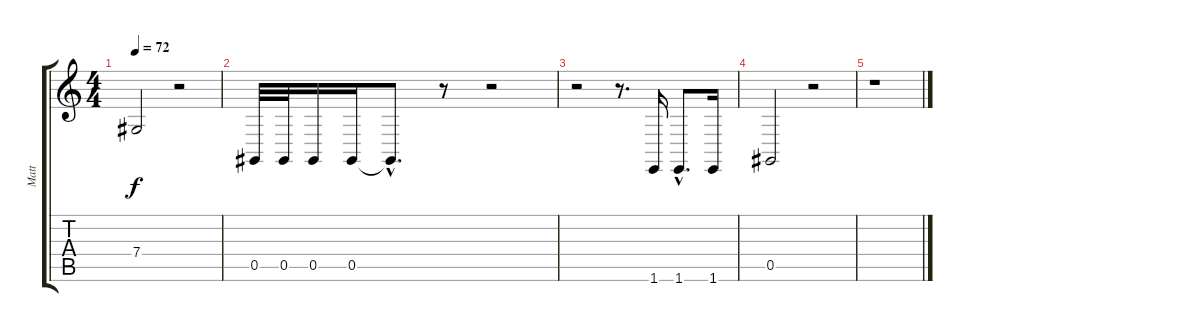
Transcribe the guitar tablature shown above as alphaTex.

\track ("Matt" "Matt") {instrument lead1square}
\staff {score tabs}
\tuning (Eb4 Bb3 Gb3 Db3 Ab2 Eb2) {hide}
\ts (4 4)
\tempo 72
\clef g2
\ks c
7.4.2{dy f} r.2 |
0.5.32 0.5.32 0.5.16 0.5.16 0.5{hac t}.8{d} r.8 r.2 |
r.2 r.8{d} 1.6.16 1.6{hac}.8{d} 1.6.16 |
0.5.2 r.2 |
r.1
